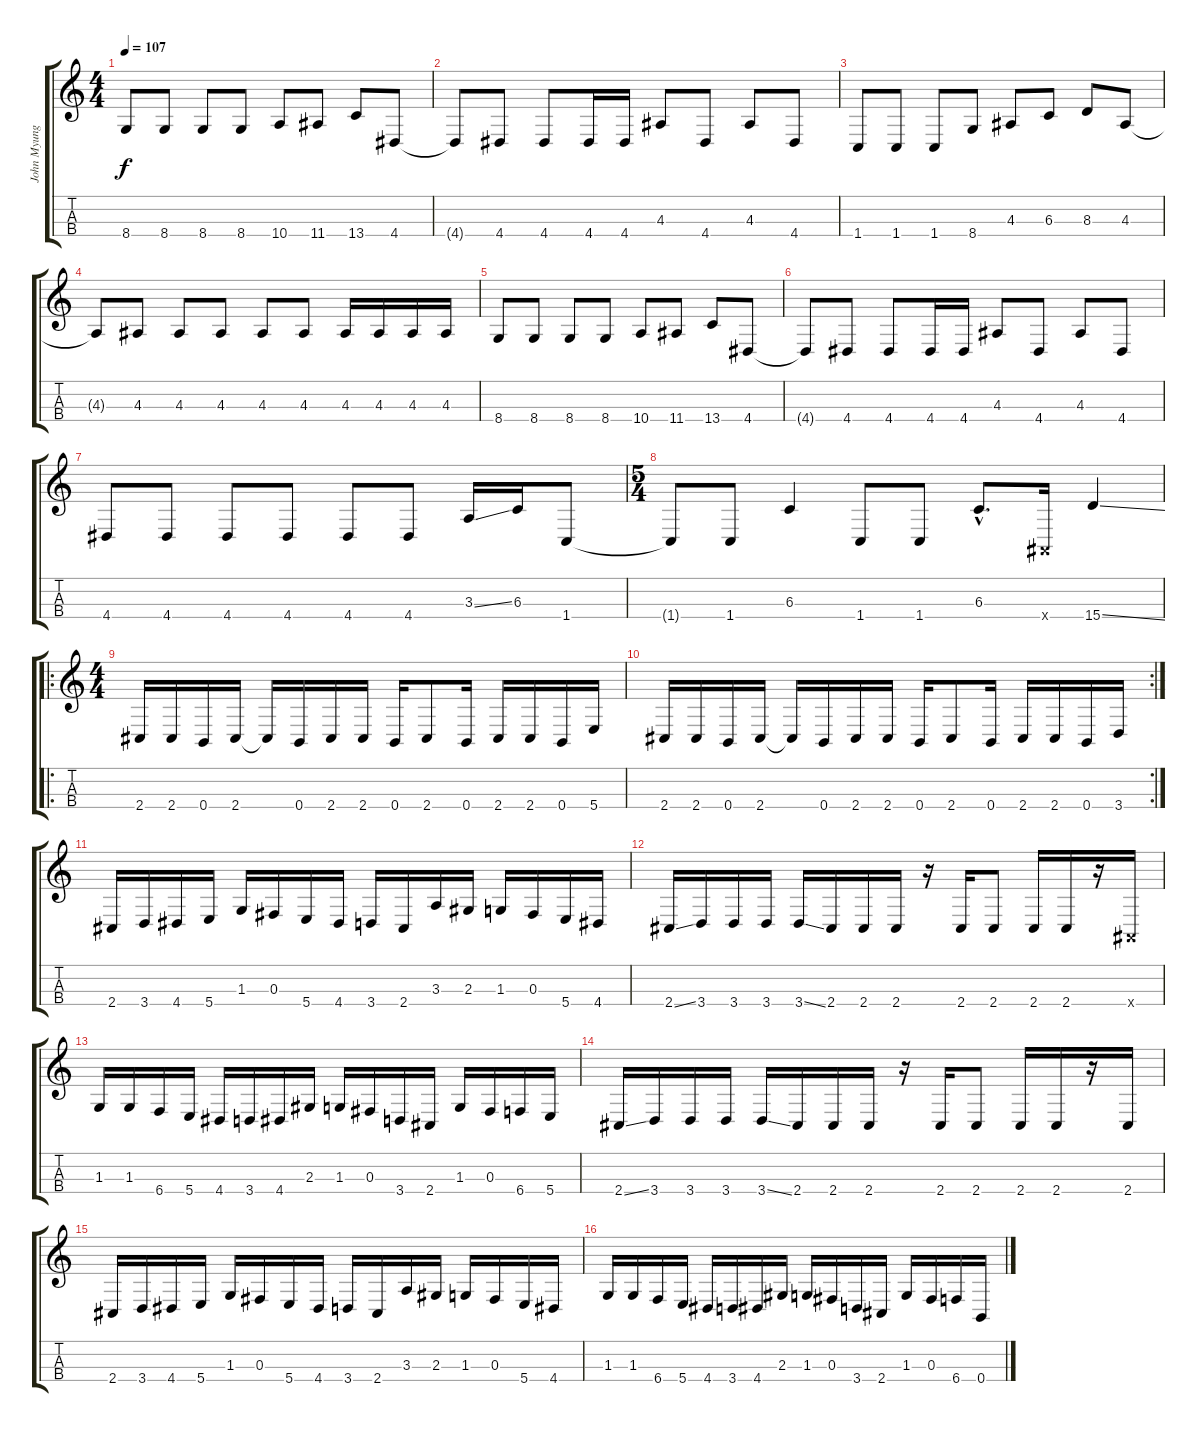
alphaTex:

\track ("John Myung" "John Myung") {instrument electricbassfinger}
\staff {score tabs}
\tuning (G3 D3 Gb2 B1) {hide}
\ts (4 4)
\tempo 107
\clef g2
\ks c
8.4.8{dy f} 8.4.8 8.4.8 8.4.8 10.4.8 11.4.8 13.4.8 4.4.8 |
4.4{t}.8 4.4.8 4.4.8 4.4.16 4.4.16 4.3.8 4.4.8 4.3.8 4.4.8 |
1.4.8 1.4.8 1.4.8 8.4.8 4.3.8 6.3.8 8.3.8 4.3.8 |
4.3{t}.8 4.3.8 4.3.8 4.3.8 4.3.8 4.3.8 4.3.16 4.3.16 4.3.16 4.3.16 |
8.4.8 8.4.8 8.4.8 8.4.8 10.4.8 11.4.8 13.4.8 4.4.8 |
4.4{t}.8 4.4.8 4.4.8 4.4.16 4.4.16 4.3.8 4.4.8 4.3.8 4.4.8 |
4.4.8 4.4.8 4.4.8 4.4.8 4.4.8 4.4.8 3.3{ss}.16 6.3.16 1.4.8 |
\ts (5 4)
1.4{t}.8 1.4.8 6.3.4 1.4.8 1.4.8 6.3{hac}.8{d} -1.4{x}.16 15.4{ss}.4 |
\ro
\ts (4 4)
2.4.16 2.4.16 0.4.16 2.4.16 2.4{t}.16 0.4.16 2.4.16 2.4.16 0.4.16 2.4.8 0.4.16 2.4.16 2.4.16 0.4.16 5.4.16 |
\rc 2
2.4.16 2.4.16 0.4.16 2.4.16 2.4{t}.16 0.4.16 2.4.16 2.4.16 0.4.16 2.4.8 0.4.16 2.4.16 2.4.16 0.4.16 3.4.16 |
2.4.16 3.4.16 4.4.16 5.4.16 1.3.16 0.3.16 5.4.16 4.4.16 3.4.16 2.4.16 3.3.16 2.3.16 1.3.16 0.3.16 5.4.16 4.4.16 |
2.4{ss}.16 3.4.16 3.4.16 3.4.16 3.4{ss}.16 2.4.16 2.4.16 2.4.16 r.16 2.4.16 2.4.8 2.4.16 2.4.16 r.16 -1.4{x}.16 |
1.3.16 1.3.16 6.4.16 5.4.16 4.4.16 3.4.16 4.4.16 2.3.16 1.3.16 0.3.16 3.4.16 2.4.16 1.3.16 0.3.16 6.4.16 5.4.16 |
2.4{ss}.16 3.4.16 3.4.16 3.4.16 3.4{ss}.16 2.4.16 2.4.16 2.4.16 r.16 2.4.16 2.4.8 2.4.16 2.4.16 r.16 2.4.16 |
2.4.16 3.4.16 4.4.16 5.4.16 1.3.16 0.3.16 5.4.16 4.4.16 3.4.16 2.4.16 3.3.16 2.3.16 1.3.16 0.3.16 5.4.16 4.4.16 |
1.3.16 1.3.16 6.4.16 5.4.16 4.4.16 3.4.16 4.4.16 2.3.16 1.3.16 0.3.16 3.4.16 2.4.16 1.3.16 0.3.16 6.4.16 0.4.16
